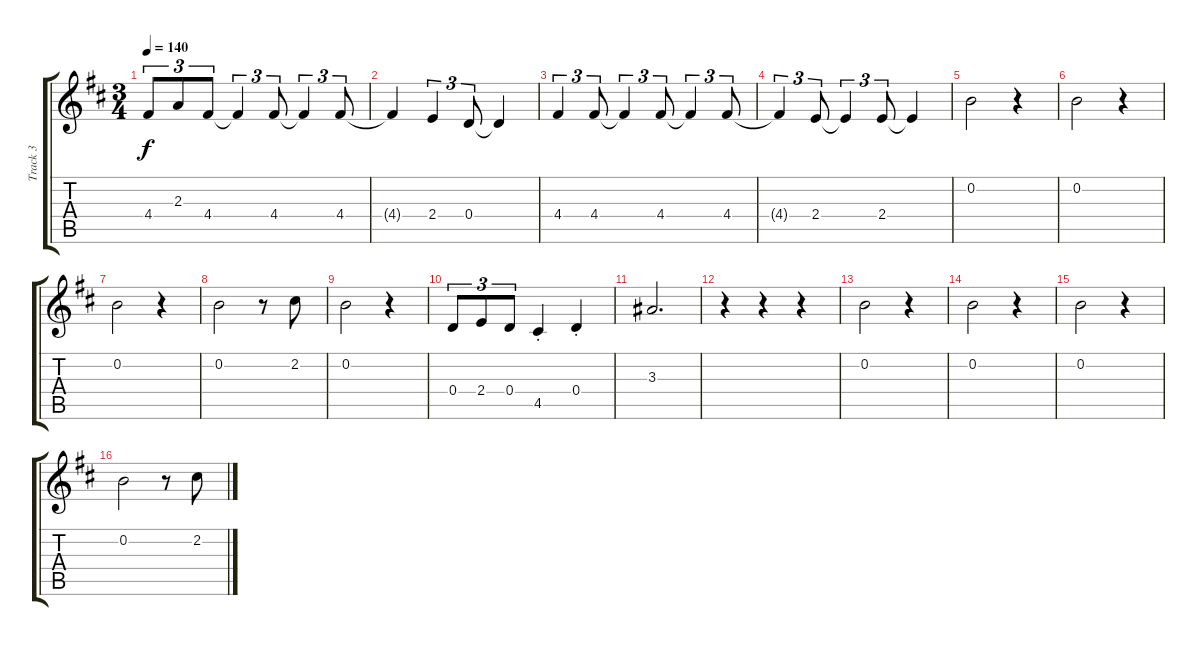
\track ("Track 3" "Track 3") {instrument baritonesax}
\staff {score tabs}
\tuning (E5 B4 G4 D4 A3 E3) {hide}
\ts (3 4)
\tempo 140
\clef g2
\ks d
4.4.8{tu (3 2) dy f} 2.3.8{tu (3 2)} 4.4.8{tu (3 2)} 4.4{t}.4{tu (3 2)} 4.4.8{tu (3 2)} 4.4{t}.4{tu (3 2)} 4.4.8{tu (3 2)} |
4.4{t}.4 2.4.4{tu (3 2)} 0.4.8{tu (3 2)} 0.4{t}.4 |
4.4.4{tu (3 2)} 4.4.8{tu (3 2)} 4.4{t}.4{tu (3 2)} 4.4.8{tu (3 2)} 4.4{t}.4{tu (3 2)} 4.4.8{tu (3 2)} |
4.4{t}.4{tu (3 2)} 2.4.8{tu (3 2)} 2.4{t}.4{tu (3 2)} 2.4.8{tu (3 2)} 2.4{t}.4 |
0.2.2 r.4 |
0.2.2 r.4 |
0.2.2 r.4 |
0.2.2 r.8 2.2.8 |
0.2.2 r.4 |
0.4.8{tu (3 2)} 2.4.8{tu (3 2)} 0.4.8{tu (3 2)} 4.5{st}.4 0.4{st}.4 |
3.3.2{d} |
r.4 r.4 r.4 |
0.2.2 r.4 |
0.2.2 r.4 |
0.2.2 r.4 |
0.2.2 r.8 2.2.8
